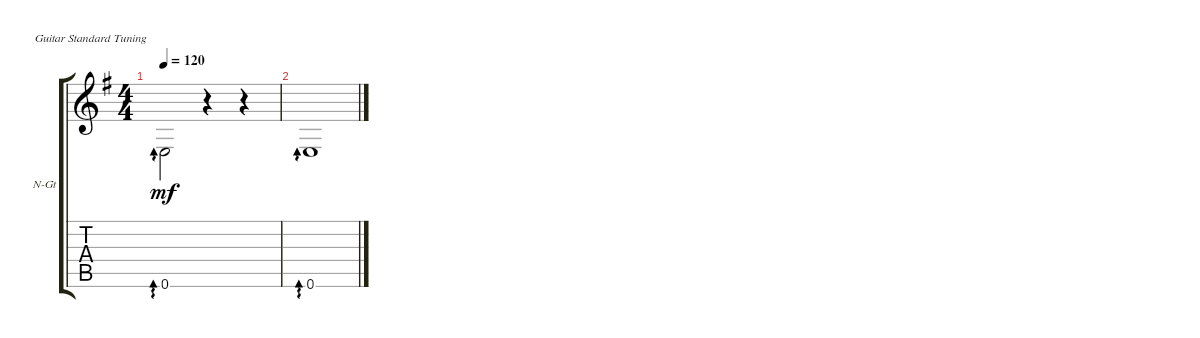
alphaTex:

\defaultSystemsLayout 4
\bracketExtendMode groupsimilarinstruments
\firstSystemTrackNameOrientation horizontal
\otherSystemsTrackNameOrientation horizontal
\track ("Nylon Guitar" "N-Gt") {instrument acousticguitarnylon}
\staff {score tabs}
\tuning (E4 B3 G3 D3 A2 E2)
\ts (4 4)
\tempo 120
\clef g2
\ks eminor
0.6.2{ad 0 dy mf beam invert} r.4 r.4 |
0.6.1{ad 0 beam invert}
